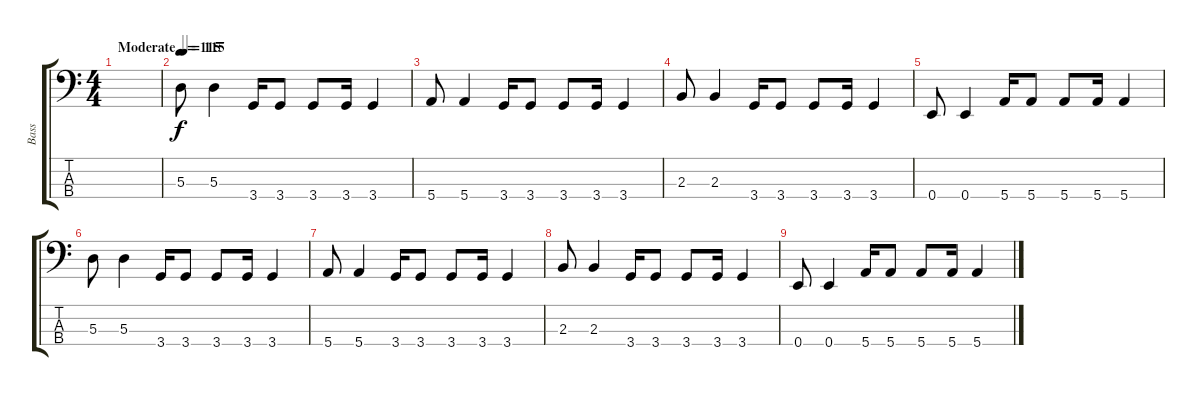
\track ("Bass" "Bass") {instrument electricbassfinger}
\staff {score tabs}
\tuning (G2 D2 A1 E1) {hide}
\ts (4 4)
\tempo (115 "Moderate")
\tempo 130
\tempo (115 "Moderate")
\clef f4
\ks c
|
\tempo 115
5.3.8 5.3.4 3.4.16 3.4.8 3.4.8 3.4.16 3.4.4 |
5.4.8 5.4.4 3.4.16 3.4.8 3.4.8 3.4.16 3.4.4 |
2.3.8 2.3.4 3.4.16 3.4.8 3.4.8 3.4.16 3.4.4 |
0.4.8 0.4.4 5.4.16 5.4.8 5.4.8 5.4.16 5.4.4 |
5.3.8 5.3.4 3.4.16 3.4.8 3.4.8 3.4.16 3.4.4 |
5.4.8 5.4.4 3.4.16 3.4.8 3.4.8 3.4.16 3.4.4 |
2.3.8 2.3.4 3.4.16 3.4.8 3.4.8 3.4.16 3.4.4 |
0.4.8 0.4.4 5.4.16 5.4.8 5.4.8 5.4.16 5.4.4
